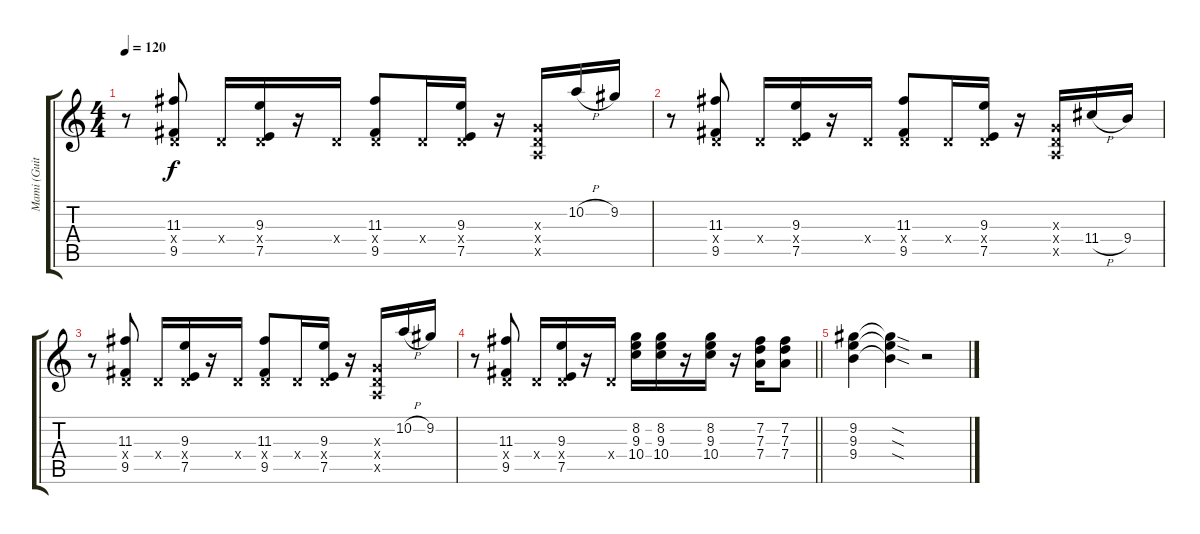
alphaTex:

\track ("Mami (Guitar)" "Mami (Guit") {instrument distortionguitar}
\staff {score tabs}
\tuning (E4 B3 G3 D3 A2 E2) {hide}
\ts (4 4)
\tempo 120
\clef g2
\ks c
r.8{dy f} (11.3 0.4{x} 9.5).8 0.4{x}.16 (9.3 0.4{x} 7.5).16 r.16 0.4{x}.16 (11.3 0.4{x} 9.5).8 0.4{x}.16 (9.3 0.4{x} 7.5).16 r.16 (0.3{x} 0.4{x} 0.5{x}).16 10.2{h}.16 9.2.16 |
r.8 (11.3 0.4{x} 9.5).8 0.4{x}.16 (9.3 0.4{x} 7.5).16 r.16 0.4{x}.16 (11.3 0.4{x} 9.5).8 0.4{x}.16 (9.3 0.4{x} 7.5).16 r.16 (0.3{x} 0.4{x} 0.5{x}).16 11.4{h}.16 9.4.16 |
r.8 (11.3 0.4{x} 9.5).8 0.4{x}.16 (9.3 0.4{x} 7.5).16 r.16 0.4{x}.16 (11.3 0.4{x} 9.5).8 0.4{x}.16 (9.3 0.4{x} 7.5).16 r.16 (0.3{x} 0.4{x} 0.5{x}).16 10.2{h}.16 9.2.16 |
\barLineRight lightlight
r.8 (11.3 0.4{x} 9.5).8 0.4{x}.16 (9.3 0.4{x} 7.5).16 r.16 0.4{x}.16 (8.2 9.3 10.4).16 (8.2 9.3 10.4).16 r.16 (8.2 9.3 10.4).16 r.16 (7.2 7.3 7.4).16 (7.2 7.3 7.4).8 |
(9.2 9.3 9.4).4 (9.2{sod t} 9.3{sod t} 9.4{sod t}).4 r.2
